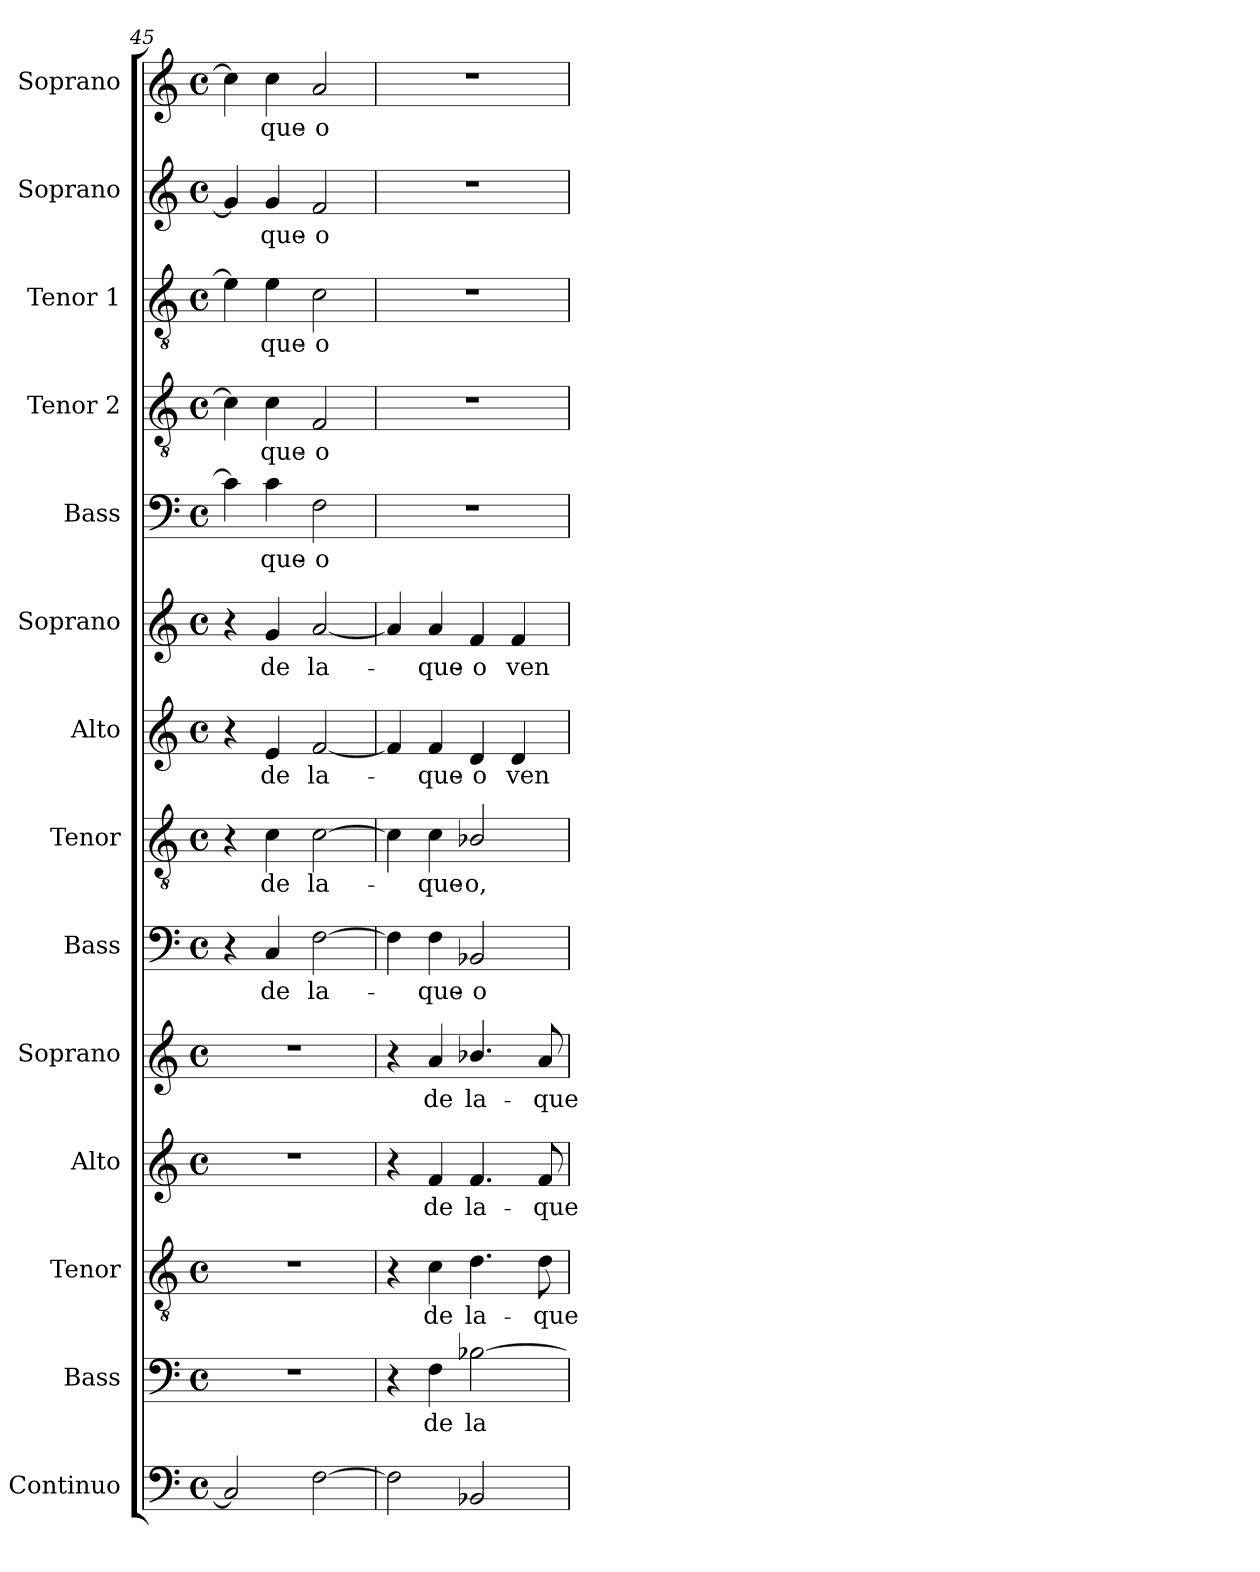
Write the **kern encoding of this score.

**kern	**kern	**text	**kern	**text	**kern	**text	**kern	**text	**kern	**text	**kern	**text	**kern	**text	**kern	**text	**kern	**text	**kern	**text	**kern	**text	**kern	**text	**kern	**text
*part14	*part13	*part13	*part12	*part12	*part11	*part11	*part10	*part10	*part9	*part9	*part8	*part8	*part7	*part7	*part6	*part6	*part5	*part5	*part4	*part4	*part3	*part3	*part2	*part2	*part1	*part1
*staff14	*staff13	*staff13	*staff12	*staff12	*staff11	*staff11	*staff10	*staff10	*staff9	*staff9	*staff8	*staff8	*staff7	*staff7	*staff6	*staff6	*staff5	*staff5	*staff4	*staff4	*staff3	*staff3	*staff2	*staff2	*staff1	*staff1
*I"Continuo	*I"Bass	*	*I"Tenor	*	*I"Alto	*	*I"Soprano	*	*I"Bass	*	*I"Tenor	*	*I"Alto	*	*I"Soprano	*	*I"Bass	*	*I"Tenor 2	*	*I"Tenor 1	*	*I"Soprano	*	*I"Soprano	*
*I'Cont.	*I'B.	*	*I'T.	*	*I'A.	*	*I'S.	*	*I'B.	*	*I'T.	*	*I'A.	*	*I'S.	*	*I'B.	*	*I'T2.	*	*I'T1.	*	*I'S.	*	*I'S.	*
*clefF4	*clefF4	*	*clefGv2	*	*clefG2	*	*clefG2	*	*clefF4	*	*clefGv2	*	*clefG2	*	*clefG2	*	*clefF4	*	*clefGv2	*	*clefGv2	*	*clefG2	*	*clefG2	*
*	*	*	*ITrd7c12	*	*	*	*	*	*	*	*ITrd7c12	*	*	*	*	*	*	*	*ITrd7c12	*	*ITrd7c12	*	*	*	*	*
*k[]	*k[]	*	*k[]	*	*k[]	*	*k[]	*	*k[]	*	*k[]	*	*k[]	*	*k[]	*	*k[]	*	*k[]	*	*k[]	*	*k[]	*	*k[]	*
*C:	*C:	*	*C:	*	*C:	*	*C:	*	*C:	*	*C:	*	*C:	*	*C:	*	*C:	*	*C:	*	*C:	*	*C:	*	*C:	*
*M4/4	*M4/4	*	*M4/4	*	*M4/4	*	*M4/4	*	*M4/4	*	*M4/4	*	*M4/4	*	*M4/4	*	*M4/4	*	*M4/4	*	*M4/4	*	*M4/4	*	*M4/4	*
*met(c)	*met(c)	*	*met(c)	*	*met(c)	*	*met(c)	*	*met(c)	*	*met(c)	*	*met(c)	*	*met(c)	*	*met(c)	*	*met(c)	*	*met(c)	*	*met(c)	*	*met(c)	*
=45	=45	=45	=45	=45	=45	=45	=45	=45	=45	=45	=45	=45	=45	=45	=45	=45	=45	=45	=45	=45	=45	=45	=45	=45	=45	=45
2Ci/]	1r	.	1r	.	1r	.	1r	.	4r	.	4r	.	4r	.	4r	.	4ci\]	.	4Ci\]	.	4Ei\]	.	4gi/]	.	4cci\]	.
!	!	!	!	!	!	!	!	!	!	!LO:LY:b:color=#000000	!	!	!	!	!	!	!	!	!	!	!	!	!	!	!	!
!	!	!	!	!	!	!	!	!	!	!	!	!LO:LY:b:color=#000000	!	!	!	!	!	!	!	!	!	!	!	!	!	!
!	!	!	!	!	!	!	!	!	!	!	!	!	!	!LO:LY:b:color=#000000	!	!	!	!	!	!	!	!	!	!	!	!
!	!	!	!	!	!	!	!	!	!	!	!	!	!	!	!	!LO:LY:b:color=#000000	!	!	!	!	!	!	!	!	!	!
!	!	!	!	!	!	!	!	!	!	!	!	!	!	!	!	!	!	!LO:LY:b:color=#000000	!	!	!	!	!	!	!	!
!	!	!	!	!	!	!	!	!	!	!	!	!	!	!	!	!	!	!	!	!LO:LY:b:color=#000000	!	!	!	!	!	!
!	!	!	!	!	!	!	!	!	!	!	!	!	!	!	!	!	!	!	!	!	!	!LO:LY:b:color=#000000	!	!	!	!
!	!	!	!	!	!	!	!	!	!	!	!	!	!	!	!	!	!	!	!	!	!	!	!	!LO:LY:b:color=#000000	!	!
!	!	!	!	!	!	!	!	!	!	!	!	!	!	!	!	!	!	!	!	!	!	!	!	!	!	!LO:LY:b:color=#000000
.	.	.	.	.	.	.	.	.	4Ci/	de	4Ci\	de	4ei/	de	4gi/	de	4ci\	-que-	4Ci\	-que-	4Ei\	-que-	4gi/	-que-	4cci\	-que-
!	!	!	!	!	!	!	!	!	!	!LO:LY:b:color=#000000	!	!	!	!	!	!	!	!	!	!	!	!	!	!	!	!
!	!	!	!	!	!	!	!	!	!	!	!	!LO:LY:b:color=#000000	!	!	!	!	!	!	!	!	!	!	!	!	!	!
!	!	!	!	!	!	!	!	!	!	!	!	!	!	!LO:LY:b:color=#000000	!	!	!	!	!	!	!	!	!	!	!	!
!	!	!	!	!	!	!	!	!	!	!	!	!	!	!	!	!LO:LY:b:color=#000000	!	!	!	!	!	!	!	!	!	!
!	!	!	!	!	!	!	!	!	!	!	!	!	!	!	!	!	!	!LO:LY:b:color=#000000	!	!	!	!	!	!	!	!
!	!	!	!	!	!	!	!	!	!	!	!	!	!	!	!	!	!	!	!	!LO:LY:b:color=#000000	!	!	!	!	!	!
!	!	!	!	!	!	!	!	!	!	!	!	!	!	!	!	!	!	!	!	!	!	!LO:LY:b:color=#000000	!	!	!	!
!	!	!	!	!	!	!	!	!	!	!	!	!	!	!	!	!	!	!	!	!	!	!	!	!LO:LY:b:color=#000000	!	!
!	!	!	!	!	!	!	!	!	!	!	!	!	!	!	!	!	!	!	!	!	!	!	!	!	!	!LO:LY:b:color=#000000
[2Fi\	.	.	.	.	.	.	.	.	[2Fi\	la-	[2Ci\	la-	[2fi/	la-	[2ai/	la-	2Fi\	-o	2FFi/	-o	2Ci\	-o	2fi/	-o	2ai/	-o
=46	=46	=46	=46	=46	=46	=46	=46	=46	=46	=46	=46	=46	=46	=46	=46	=46	=46	=46	=46	=46	=46	=46	=46	=46	=46	=46
2Fi\]	4r	.	4r	.	4r	.	4r	.	4Fi\]	.	4Ci\]	.	4fi/]	.	4ai/]	.	1r	.	1r	.	1r	.	1r	.	1r	.
!	!	!LO:LY:b:color=#000000	!	!	!	!	!	!	!	!	!	!	!	!	!	!	!	!	!	!	!	!	!	!	!	!
!	!	!	!	!LO:LY:b:color=#000000	!	!	!	!	!	!	!	!	!	!	!	!	!	!	!	!	!	!	!	!	!	!
!	!	!	!	!	!	!LO:LY:b:color=#000000	!	!	!	!	!	!	!	!	!	!	!	!	!	!	!	!	!	!	!	!
!	!	!	!	!	!	!	!	!LO:LY:b:color=#000000	!	!	!	!	!	!	!	!	!	!	!	!	!	!	!	!	!	!
!	!	!	!	!	!	!	!	!	!	!LO:LY:b:color=#000000	!	!	!	!	!	!	!	!	!	!	!	!	!	!	!	!
!	!	!	!	!	!	!	!	!	!	!	!	!LO:LY:b:color=#000000	!	!	!	!	!	!	!	!	!	!	!	!	!	!
!	!	!	!	!	!	!	!	!	!	!	!	!	!	!LO:LY:b:color=#000000	!	!	!	!	!	!	!	!	!	!	!	!
!	!	!	!	!	!	!	!	!	!	!	!	!	!	!	!	!LO:LY:b:color=#000000	!	!	!	!	!	!	!	!	!	!
.	4Fi\	de	4Ci\	de	4fi/	de	4ai/	de	4Fi\	-que-	4Ci\	-que-	4fi/	-que-	4ai/	-que-	.	.	.	.	.	.	.	.	.	.
!	!	!LO:LY:b:color=#000000	!	!	!	!	!	!	!	!	!	!	!	!	!	!	!	!	!	!	!	!	!	!	!	!
!	!	!	!	!LO:LY:b:color=#000000	!	!	!	!	!	!	!	!	!	!	!	!	!	!	!	!	!	!	!	!	!	!
!	!	!	!	!	!	!LO:LY:b:color=#000000	!	!	!	!	!	!	!	!	!	!	!	!	!	!	!	!	!	!	!	!
!	!	!	!	!	!	!	!	!LO:LY:b:color=#000000	!	!	!	!	!	!	!	!	!	!	!	!	!	!	!	!	!	!
!	!	!	!	!	!	!	!	!	!	!LO:LY:b:color=#000000	!	!	!	!	!	!	!	!	!	!	!	!	!	!	!	!
!	!	!	!	!	!	!	!	!	!	!	!	!LO:LY:b:color=#000000	!	!	!	!	!	!	!	!	!	!	!	!	!	!
!	!	!	!	!	!	!	!	!	!	!	!	!	!	!LO:LY:b:color=#000000	!	!	!	!	!	!	!	!	!	!	!	!
!	!	!	!	!	!	!	!	!	!	!	!	!	!	!	!	!LO:LY:b:color=#000000	!	!	!	!	!	!	!	!	!	!
2BB-Xi/	[2B-Xi\	la-	4.Di\	la-	4.fi/	la-	4.b-Xi/	la-	2BB-Xi/	-o	2BB-Xi/	-o,	4di/	-o	4fi/	-o	.	.	.	.	.	.	.	.	.	.
!	!	!	!	!	!	!	!	!	!	!	!	!	!	!LO:LY:b:color=#000000	!	!	!	!	!	!	!	!	!	!	!	!
!	!	!	!	!	!	!	!	!	!	!	!	!	!	!	!	!LO:LY:b:color=#000000	!	!	!	!	!	!	!	!	!	!
.	.	.	.	.	.	.	.	.	.	.	.	.	4di/	ven-	4fi/	ven-	.	.	.	.	.	.	.	.	.	.
!	!	!	!	!LO:LY:b:color=#000000	!	!	!	!	!	!	!	!	!	!	!	!	!	!	!	!	!	!	!	!	!	!
!	!	!	!	!	!	!LO:LY:b:color=#000000	!	!	!	!	!	!	!	!	!	!	!	!	!	!	!	!	!	!	!	!
!	!	!	!	!	!	!	!	!LO:LY:b:color=#000000	!	!	!	!	!	!	!	!	!	!	!	!	!	!	!	!	!	!
.	.	.	8Di\	-que-	8fi/	-que-	8ai/	-que-	.	.	.	.	.	.	.	.	.	.	.	.	.	.	.	.	.	.
=	=	=	=	=	=	=	=	=	=	=	=	=	=	=	=	=	=	=	=	=	=	=	=	=	=	=
*-	*-	*-	*-	*-	*-	*-	*-	*-	*-	*-	*-	*-	*-	*-	*-	*-	*-	*-	*-	*-	*-	*-	*-	*-	*-	*-
